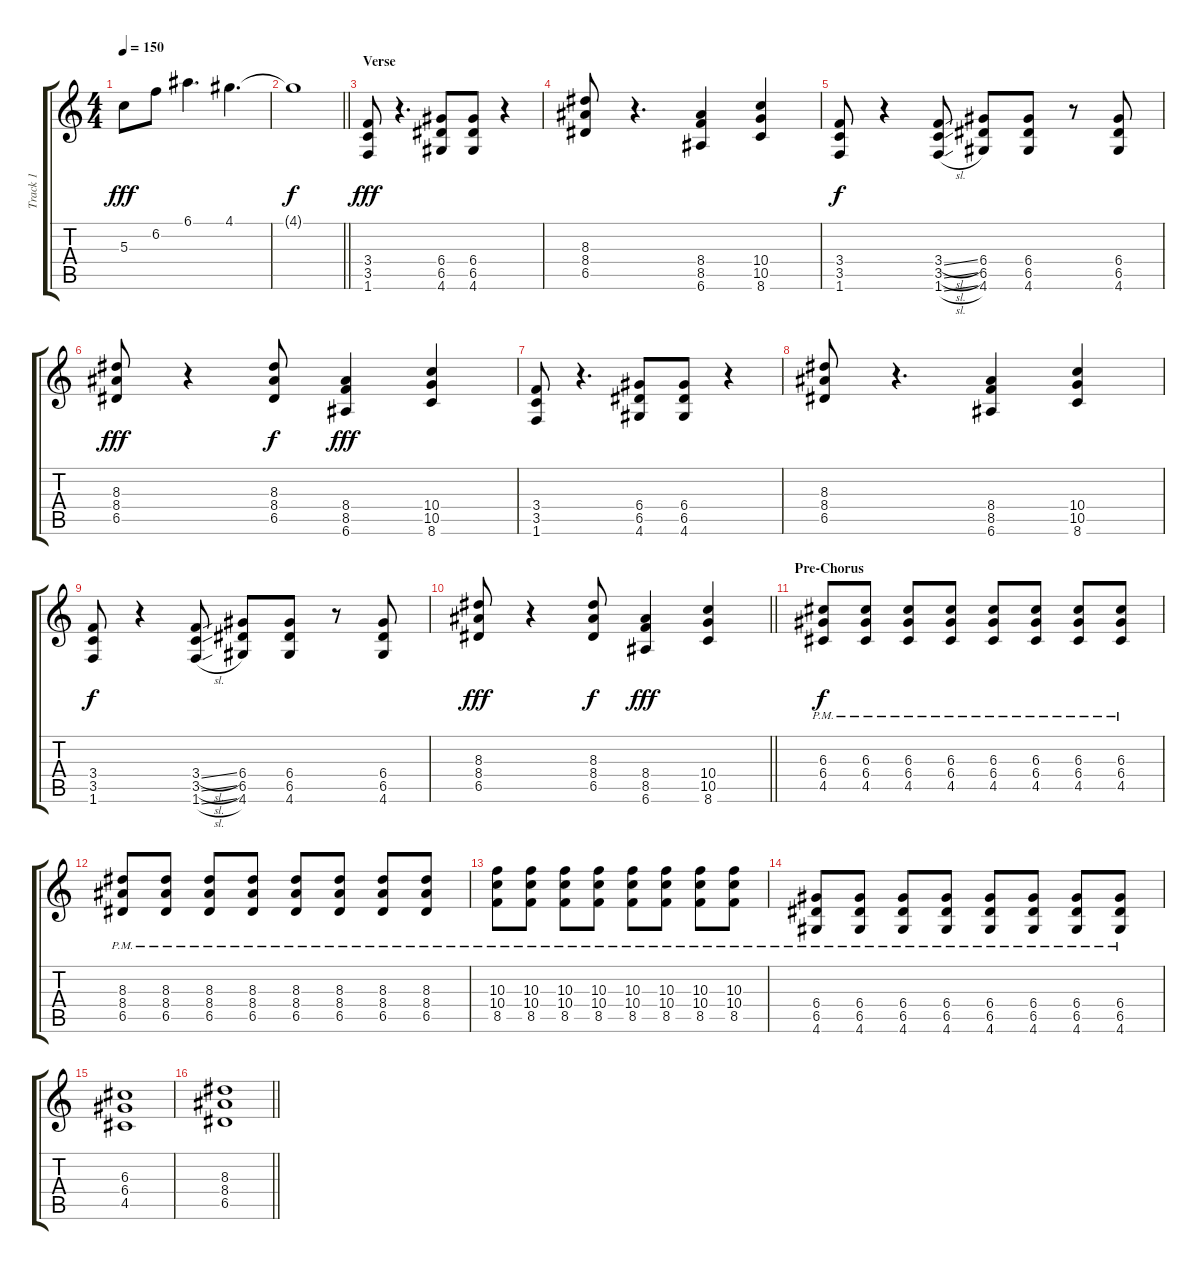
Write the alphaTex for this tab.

\track ("Track 1" "Track 1") {instrument overdrivenguitar}
\staff {score tabs}
\tuning (E4 B3 G3 D3 A2 E2) {hide}
\ts (4 4)
\tempo 150
\clef g2
\ks c
5.3.8{dy fff} 6.2.8 6.1.4{d} 4.1.4{d} |
\barLineRight lightlight
4.1{t}.1{dy f} |
\section ("" "Verse")
(3.4 3.5 1.6).8{dy fff} r.4{d} (6.4 6.5 4.6).8 (6.4 6.5 4.6).8 r.4 |
(8.3 8.4 6.5).8 r.4{d} (8.4 8.5 6.6).4 (10.4 10.5 8.6).4 |
(3.4 3.5 1.6).8{dy f} r.4 (3.4{sl} 3.5{sl} 1.6{sl}).8 (6.4 6.5 4.6).8 (6.4 6.5 4.6).8 r.8 (6.4 6.5 4.6).8 |
(8.3 8.4 6.5).8{dy fff} r.4 (8.3 8.4 6.5).8{dy f} (8.4 8.5 6.6).4{dy fff} (10.4 10.5 8.6).4 |
(3.4 3.5 1.6).8 r.4{d} (6.4 6.5 4.6).8 (6.4 6.5 4.6).8 r.4 |
(8.3 8.4 6.5).8 r.4{d} (8.4 8.5 6.6).4 (10.4 10.5 8.6).4 |
(3.4 3.5 1.6).8{dy f} r.4 (3.4{sl} 3.5{sl} 1.6{sl}).8 (6.4 6.5 4.6).8 (6.4 6.5 4.6).8 r.8 (6.4 6.5 4.6).8 |
\barLineRight lightlight
(8.3 8.4 6.5).8{dy fff} r.4 (8.3 8.4 6.5).8{dy f} (8.4 8.5 6.6).4{dy fff} (10.4 10.5 8.6).4 |
\section ("" "Pre-Chorus")
(6.3{pm} 6.4{pm} 4.5{pm}).8{dy f} (6.3{pm} 6.4{pm} 4.5{pm}).8 (6.3{pm} 6.4{pm} 4.5{pm}).8 (6.3{pm} 6.4{pm} 4.5{pm}).8 (6.3{pm} 6.4{pm} 4.5{pm}).8 (6.3{pm} 6.4{pm} 4.5{pm}).8 (6.3{pm} 6.4{pm} 4.5{pm}).8 (6.3{pm} 6.4{pm} 4.5{pm}).8 |
(8.3{pm} 8.4{pm} 6.5{pm}).8 (8.3{pm} 8.4{pm} 6.5{pm}).8 (8.3{pm} 8.4{pm} 6.5{pm}).8 (8.3{pm} 8.4{pm} 6.5{pm}).8 (8.3{pm} 8.4{pm} 6.5{pm}).8 (8.3{pm} 8.4{pm} 6.5{pm}).8 (8.3{pm} 8.4{pm} 6.5{pm}).8 (8.3{pm} 8.4{pm} 6.5{pm}).8 |
(10.3{pm} 10.4{pm} 8.5{pm}).8 (10.3{pm} 10.4{pm} 8.5{pm}).8 (10.3{pm} 10.4{pm} 8.5{pm}).8 (10.3{pm} 10.4{pm} 8.5{pm}).8 (10.3{pm} 10.4{pm} 8.5{pm}).8 (10.3{pm} 10.4{pm} 8.5{pm}).8 (10.3{pm} 10.4{pm} 8.5{pm}).8 (10.3{pm} 10.4{pm} 8.5{pm}).8 |
(6.4{pm} 6.5{pm} 4.6{pm}).8 (6.4{pm} 6.5{pm} 4.6{pm}).8 (6.4{pm} 6.5{pm} 4.6{pm}).8 (6.4{pm} 6.5{pm} 4.6{pm}).8 (6.4{pm} 6.5{pm} 4.6{pm}).8 (6.4{pm} 6.5{pm} 4.6{pm}).8 (6.4{pm} 6.5{pm} 4.6{pm}).8 (6.4{pm} 6.5{pm} 4.6{pm}).8 |
(6.3 6.4 4.5).1 |
\barLineRight lightlight
(8.3 8.4 6.5).1
